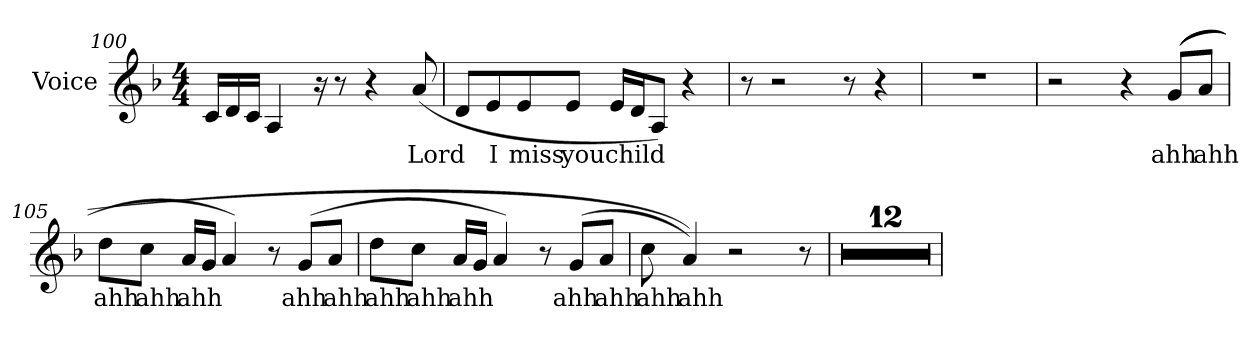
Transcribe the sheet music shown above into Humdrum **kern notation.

**kern	**text
*part1	*part1
*staff1	*staff1
*I"Voice	*
*I'Voice	*
*clefG2	*
*k[b-]	*
*F:	*
*M4/4	*
=100	=100
16ci/LL	.
16di/	.
16ci/JJ	.
4Ai/	.
16r	.
8r	.
4r	.
!	!LO:LY:b:color=#000000
(8ai/	Lord
=101	=101
8di/L	.
!	!LO:LY:b:color=#000000
8ei/	I
!	!LO:LY:b:color=#000000
8ei/	miss
!	!LO:LY:b:color=#000000
8ei/J	you
!	!LO:LY:b:color=#000000
16ei/LL	child
16di/J	.
8Ai/J)	.
4r	.
=102	=102
8r	.
2r	.
8r	.
4r	.
!!LO:LB:g=z
=103	=103
1r	.
=104	=104
2r	.
4r	.
!	!LO:LY:b:color=#000000
((8gi/L	ahh
!	!LO:LY:b:color=#000000
8ai/J	ahh
=105	=105
!	!LO:LY:b:color=#000000
8ddi\L	ahh
!	!LO:LY:b:color=#000000
8cci\J	ahh
!	!LO:LY:b:color=#000000
16ai/LL	ahh
16gi/JJ	.
4ai/)	.
8r	.
!	!LO:LY:b:color=#000000
(8gi/L	ahh
!	!LO:LY:b:color=#000000
8ai/J	ahh
=106	=106
!	!LO:LY:b:color=#000000
8ddi\L	ahh
!	!LO:LY:b:color=#000000
8cci\J	ahh
!	!LO:LY:b:color=#000000
16ai/LL	ahh
16gi/JJ	.
4ai/)	.
8r	.
!	!LO:LY:b:color=#000000
(8gi/L	ahh
!	!LO:LY:b:color=#000000
8ai/J	ahh
!!LO:LB:g=z
=107	=107
!	!LO:LY:b:color=#000000
8cci\	ahh
!	!LO:LY:b:color=#000000
4ai/))	ahh
2r	.
8r	.
=108	=108
1r	.
=109	=109
1r	.
=110	=110
1r	.
=111	=111
1r	.
=112	=112
1r	.
=113	=113
1r	.
=114	=114
1r	.
!!LO:LB:g=z
=115	=115
1r	.
=116	=116
1r	.
=117	=117
1r	.
=118	=118
1r	.
=119	=119
1r	.
=	=
*-	*-
